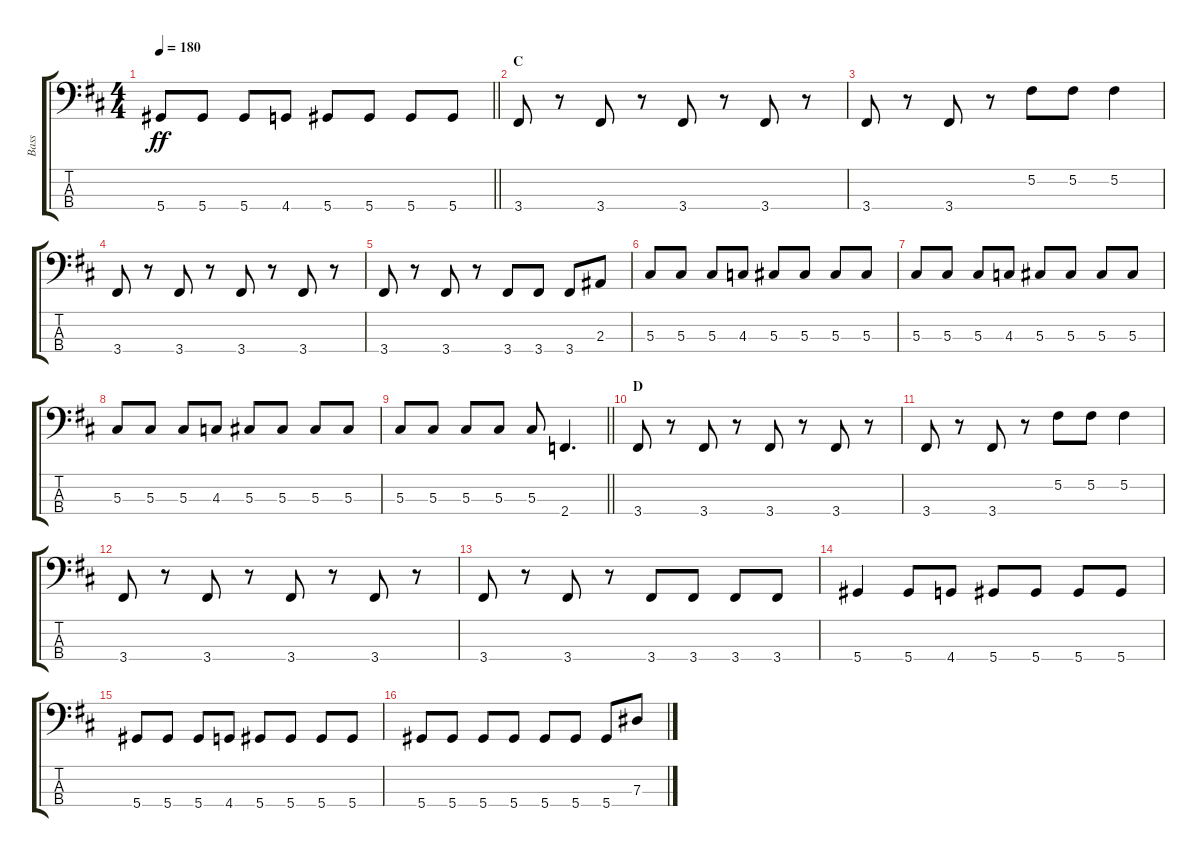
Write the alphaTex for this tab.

\track ("Bass" "Bass") {instrument electricbasspick}
\staff {score tabs}
\tuning (Gb2 Db2 Ab1 Eb1) {hide}
\ts (4 4)
\tempo 180
\clef f4
\barLineRight lightlight
\ks d
5.4.8{dy ff} 5.4.8 5.4.8 4.4.8 5.4.8 5.4.8 5.4.8 5.4.8 |
\section ("" "C")
3.4.8 r.8 3.4.8 r.8 3.4.8 r.8 3.4.8 r.8 |
3.4.8 r.8 3.4.8 r.8 5.2.8 5.2.8 5.2.4 |
3.4.8 r.8 3.4.8 r.8 3.4.8 r.8 3.4.8 r.8 |
3.4.8 r.8 3.4.8 r.8 3.4.8 3.4.8 3.4.8 2.3.8 |
5.3.8 5.3.8 5.3.8 4.3.8 5.3.8 5.3.8 5.3.8 5.3.8 |
5.3.8 5.3.8 5.3.8 4.3.8 5.3.8 5.3.8 5.3.8 5.3.8 |
5.3.8 5.3.8 5.3.8 4.3.8 5.3.8 5.3.8 5.3.8 5.3.8 |
\barLineRight lightlight
5.3.8 5.3.8 5.3.8 5.3.8 5.3.8 2.4.4{d} |
\section ("" "D")
3.4.8 r.8 3.4.8 r.8 3.4.8 r.8 3.4.8 r.8 |
3.4.8 r.8 3.4.8 r.8 5.2.8 5.2.8 5.2.4 |
3.4.8 r.8 3.4.8 r.8 3.4.8 r.8 3.4.8 r.8 |
3.4.8 r.8 3.4.8 r.8 3.4.8 3.4.8 3.4.8 3.4.8 |
5.4.4 5.4.8 4.4.8 5.4.8 5.4.8 5.4.8 5.4.8 |
5.4.8 5.4.8 5.4.8 4.4.8 5.4.8 5.4.8 5.4.8 5.4.8 |
5.4.8 5.4.8 5.4.8 5.4.8 5.4.8 5.4.8 5.4.8 7.3.8
